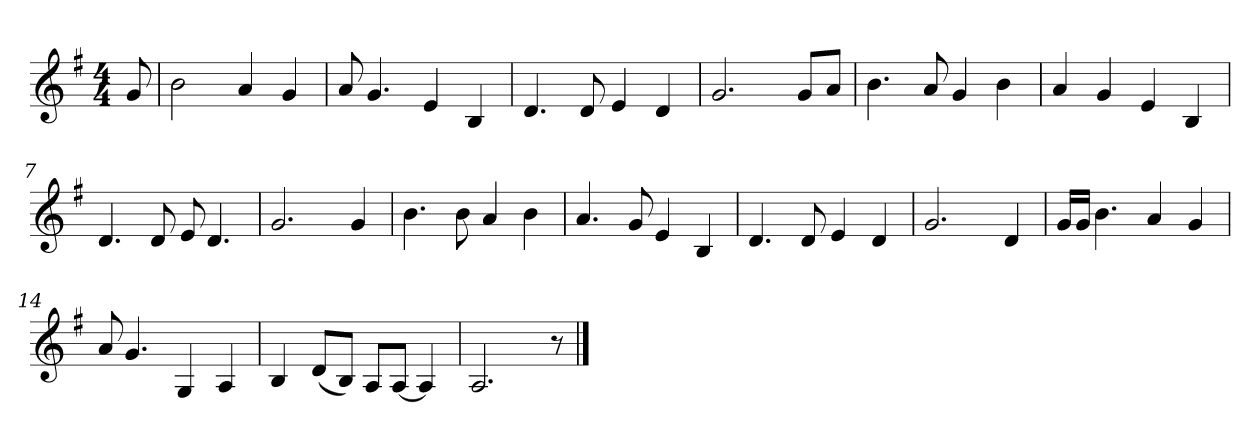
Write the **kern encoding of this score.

**kern
*part1
*staff1
*clefG2
*k[f#]
*G:
*M4/4
*MM84
=
8g
=1
2b
4a
4g
=2
8a
4.g
4e
4B
=3
4.d
8d
4e
4d
=4
2.g
8g/L
8a/J
=5
4.b
8a
4g
4b
=6
4a
4g
4e
4B
=7
4.d
8d
8e
4.d
=8
2.g
4g
=9
4.b
8b
4a
4b
=10
4.a
8g
4e
4B
=11
4.d
8d
4e
4d
=12
2.g
4d
=13
16g/LL
16g/JJ
4.b
4a
4g
=14
8a
4.g
4G
4A
=15
4B
(8d/L
8B/J)
8A/L
[8A/J
4A]
=16
2.A
8r
==
*-
